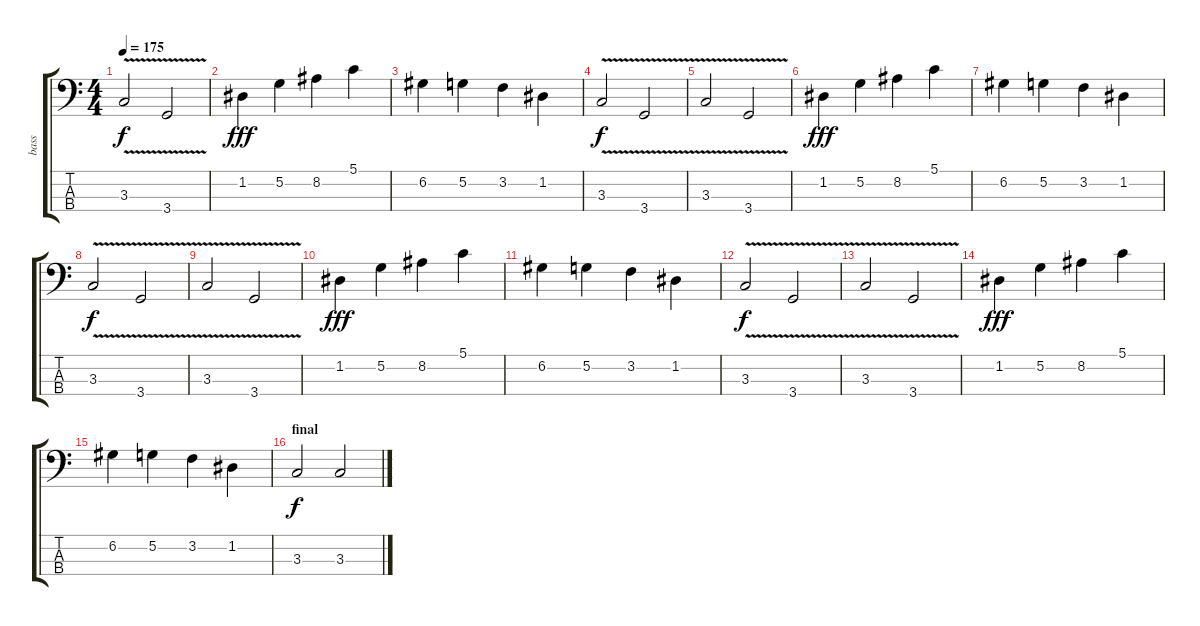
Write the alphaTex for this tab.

\track ("bass" "bass") {instrument electricbasspick}
\staff {score tabs}
\tuning (G2 D2 A1 E1) {hide}
\ts (4 4)
\tempo 175
\clef f4
\ks c
3.3{v}.2{dy f} 3.4{v}.2 |
1.2.4{dy fff} 5.2.4 8.2.4 5.1.4 |
6.2.4 5.2.4 3.2.4 1.2.4 |
3.3{v}.2{dy f} 3.4{v}.2 |
3.3{v}.2 3.4{v}.2 |
1.2.4{dy fff} 5.2.4 8.2.4 5.1.4 |
6.2.4 5.2.4 3.2.4 1.2.4 |
3.3{v}.2{dy f} 3.4{v}.2 |
3.3{v}.2 3.4{v}.2 |
1.2.4{dy fff} 5.2.4 8.2.4 5.1.4 |
6.2.4 5.2.4 3.2.4 1.2.4 |
3.3{v}.2{dy f} 3.4{v}.2 |
3.3{v}.2 3.4{v}.2 |
1.2.4{dy fff} 5.2.4 8.2.4 5.1.4 |
6.2.4 5.2.4 3.2.4 1.2.4 |
\section ("" "final")
3.3.2{dy f} 3.3.2
